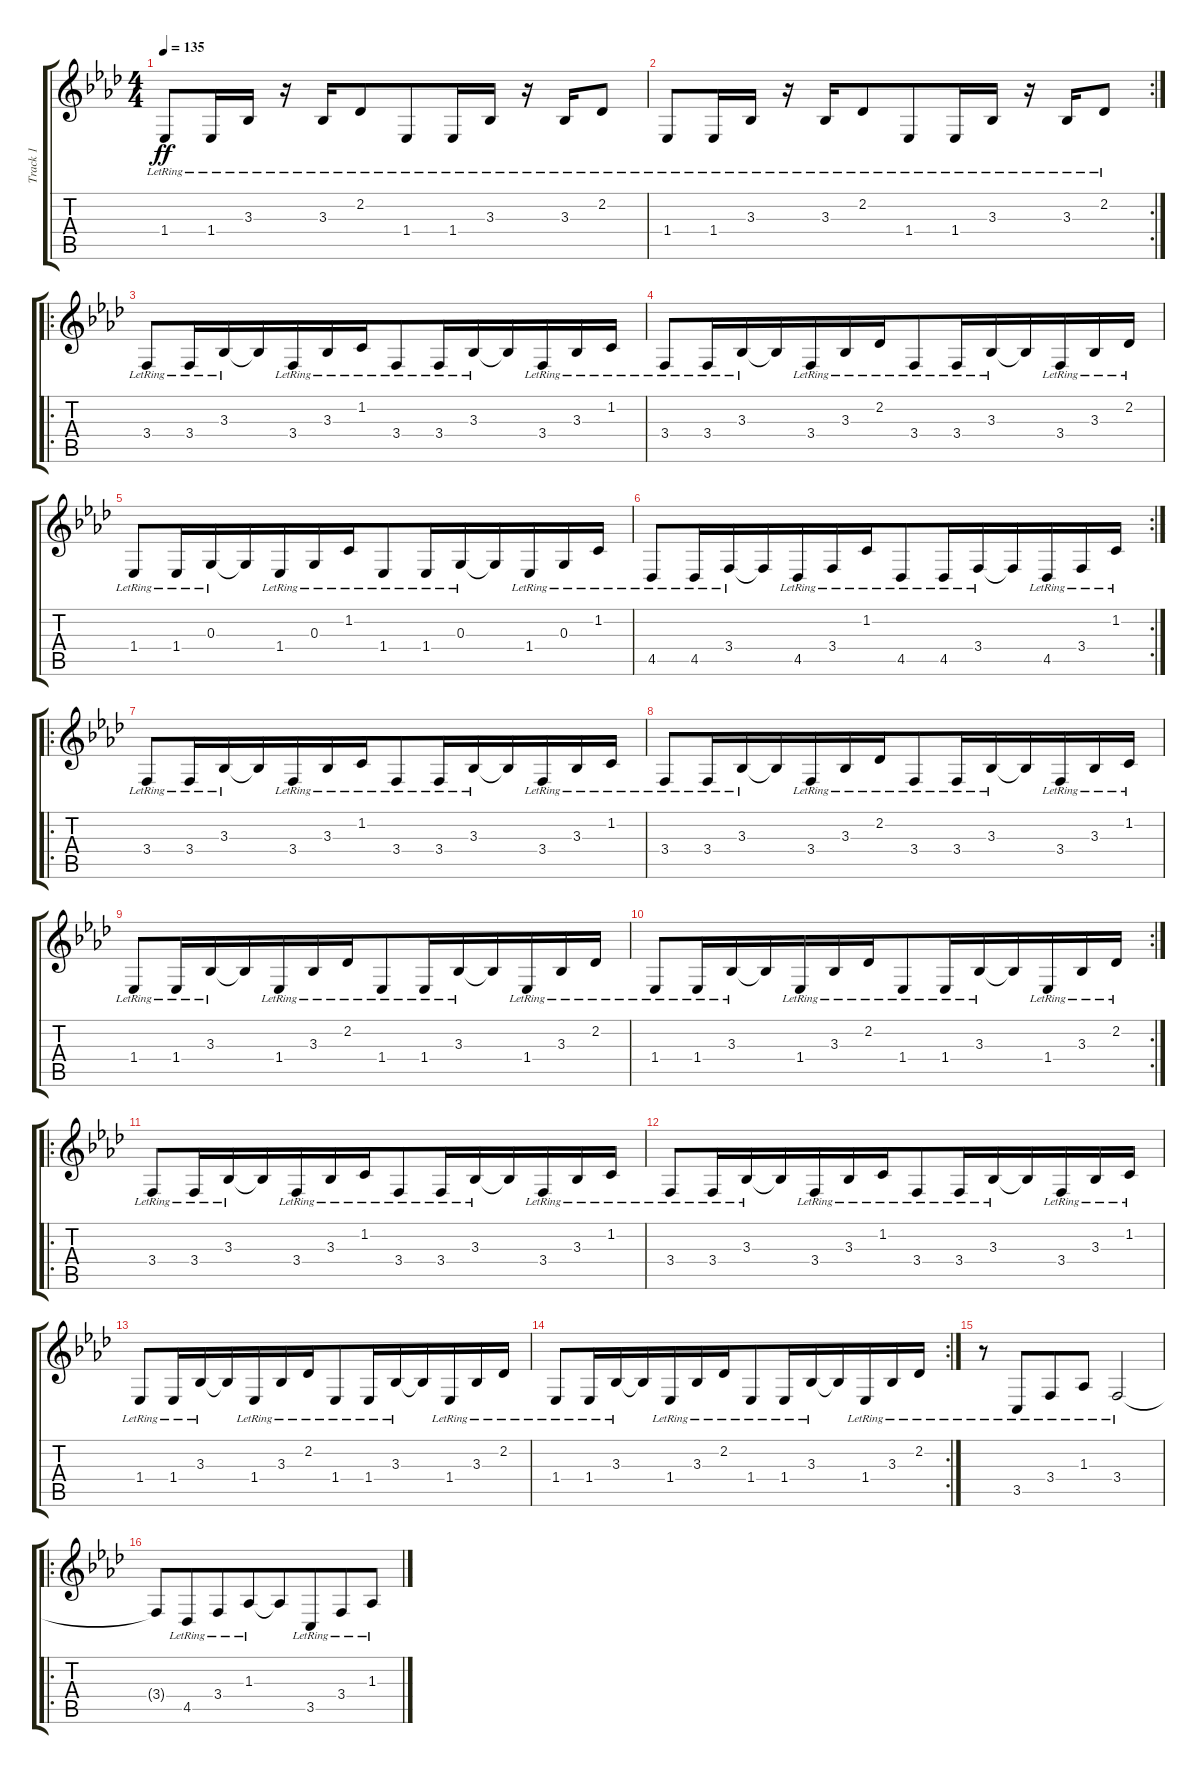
\track ("Track 1" "Track 1") {instrument acousticgrandpiano}
\staff {score tabs}
\tuning (E4 B3 G3 D3 A2 E2) {hide}
\ts (4 4)
\tempo 135
\clef g2
\ks ab
1.4{lr}.8{dy ff} 1.4{lr}.16 3.3{lr}.16 r.16 3.3{lr}.16 2.2{lr}.8{beam merge} 1.4{lr}.8 1.4{lr}.16 3.3{lr}.16 r.16 3.3{lr}.16 2.2{lr}.8 |
\rc 2
1.4{lr}.8 1.4{lr}.16 3.3{lr}.16 r.16 3.3{lr}.16 2.2{lr}.8{beam merge} 1.4{lr}.8 1.4{lr}.16 3.3{lr}.16 r.16 3.3{lr}.16 2.2{lr}.8 |
\ro
3.4{lr}.8 3.4{lr}.16 3.3{lr}.16{beam merge} 3.3{t}.16 3.4{lr}.16 3.3{lr}.16 1.2{lr}.16{beam merge} 3.4{lr}.8 3.4{lr}.16 3.3{lr}.16{beam merge} 3.3{t}.16 3.4{lr}.16 3.3{lr}.16 1.2{lr}.16 |
3.4{lr}.8 3.4{lr}.16 3.3{lr}.16{beam merge} 3.3{t}.16 3.4{lr}.16 3.3{lr}.16 2.2{lr}.16{beam merge} 3.4{lr}.8 3.4{lr}.16 3.3{lr}.16{beam merge} 3.3{t}.16 3.4{lr}.16 3.3{lr}.16 2.2{lr}.16 |
1.4{lr}.8 1.4{lr}.16 0.3{lr}.16{beam merge} 0.3{t}.16 1.4{lr}.16 0.3{lr}.16 1.2{lr}.16{beam merge} 1.4{lr}.8 1.4{lr}.16 0.3{lr}.16{beam merge} 0.3{t}.16 1.4{lr}.16 0.3{lr}.16 1.2{lr}.16 |
\rc 2
4.5{lr}.8 4.5{lr}.16 3.4{lr}.16{beam merge} 3.4{t}.16 4.5{lr}.16 3.4{lr}.16 1.2{lr}.16{beam merge} 4.5{lr}.8 4.5{lr}.16 3.4{lr}.16{beam merge} 3.4{t}.16 4.5{lr}.16 3.4{lr}.16 1.2{lr}.16 |
\ro
3.4{lr}.8 3.4{lr}.16 3.3{lr}.16{beam merge} 3.3{t}.16 3.4{lr}.16 3.3{lr}.16 1.2{lr}.16{beam merge} 3.4{lr}.8 3.4{lr}.16 3.3{lr}.16{beam merge} 3.3{t}.16 3.4{lr}.16 3.3{lr}.16 1.2{lr}.16 |
3.4{lr}.8 3.4{lr}.16 3.3{lr}.16{beam merge} 3.3{t}.16 3.4{lr}.16 3.3{lr}.16 2.2{lr}.16{beam merge} 3.4{lr}.8 3.4{lr}.16 3.3{lr}.16{beam merge} 3.3{t}.16 3.4{lr}.16 3.3{lr}.16 1.2{lr}.16 |
1.4{lr}.8 1.4{lr}.16 3.3{lr}.16{beam merge} 3.3{t}.16 1.4{lr}.16 3.3{lr}.16 2.2{lr}.16{beam merge} 1.4{lr}.8 1.4{lr}.16 3.3{lr}.16{beam merge} 3.3{t}.16 1.4{lr}.16 3.3{lr}.16 2.2{lr}.16 |
\rc 2
1.4{lr}.8 1.4{lr}.16 3.3{lr}.16{beam merge} 3.3{t}.16 1.4{lr}.16 3.3{lr}.16 2.2{lr}.16{beam merge} 1.4{lr}.8 1.4{lr}.16 3.3{lr}.16{beam merge} 3.3{t}.16 1.4{lr}.16 3.3{lr}.16 2.2{lr}.16 |
\ro
3.4{lr}.8 3.4{lr}.16 3.3{lr}.16{beam merge} 3.3{t}.16 3.4{lr}.16 3.3{lr}.16 1.2{lr}.16{beam merge} 3.4{lr}.8 3.4{lr}.16 3.3{lr}.16{beam merge} 3.3{t}.16 3.4{lr}.16 3.3{lr}.16 1.2{lr}.16 |
3.4{lr}.8 3.4{lr}.16 3.3{lr}.16{beam merge} 3.3{t}.16 3.4{lr}.16 3.3{lr}.16 1.2{lr}.16{beam merge} 3.4{lr}.8 3.4{lr}.16 3.3{lr}.16{beam merge} 3.3{t}.16 3.4{lr}.16 3.3{lr}.16 1.2{lr}.16 |
1.4{lr}.8 1.4{lr}.16 3.3{lr}.16{beam merge} 3.3{t}.16 1.4{lr}.16 3.3{lr}.16 2.2{lr}.16{beam merge} 1.4{lr}.8 1.4{lr}.16 3.3{lr}.16{beam merge} 3.3{t}.16 1.4{lr}.16 3.3{lr}.16 2.2{lr}.16 |
\rc 2
1.4{lr}.8 1.4{lr}.16 3.3{lr}.16{beam merge} 3.3{t}.16 1.4{lr}.16 3.3{lr}.16 2.2{lr}.16{beam merge} 1.4{lr}.8 1.4{lr}.16 3.3{lr}.16{beam merge} 3.3{t}.16 1.4{lr}.16 3.3{lr}.16 2.2{lr}.16 |
r.8 3.5{lr}.8{beam merge} 3.4{lr}.8 1.3{lr}.8 3.4{lr}.2 |
\ro
3.4{t}.8 4.5{lr}.8{beam merge} 3.4{lr}.8 1.3{lr}.8{beam merge} 1.3{t}.8 3.5{lr}.8{beam merge} 3.4{lr}.8 1.3{lr}.8
